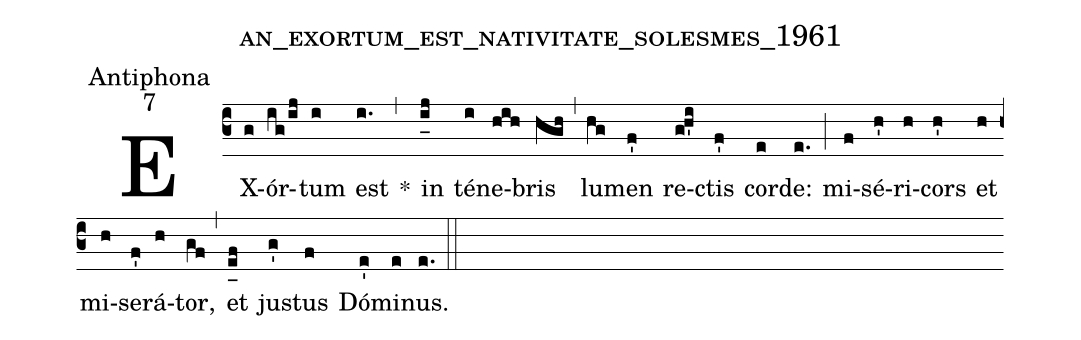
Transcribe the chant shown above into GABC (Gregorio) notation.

name:an_exortum_est_nativitate_solesmes_1961;
office-part:Antiphona;
mode:7;
%%
(c3) EX(g)ór(ig/ij)tum(i) est(i.) *(,) in(i_[uh:l]j) té(i)ne(hih)bris(hgh) (,) lu(hg)men(f') re(gh'i)ctis(f') cor(e)de:(e.) (;) mi(f)sé(h')ri(h)cors(h') et(h) mi(h)se(f')rá(h)tor,(gf) (,) et(e_[uh:l]f) ju(g')stus(f) Dó(e')mi(e)nus.(e.) (::)

%<eu>E(i) u(i) o(j) u(i) a(h) e.</eu>(g.) (::)
